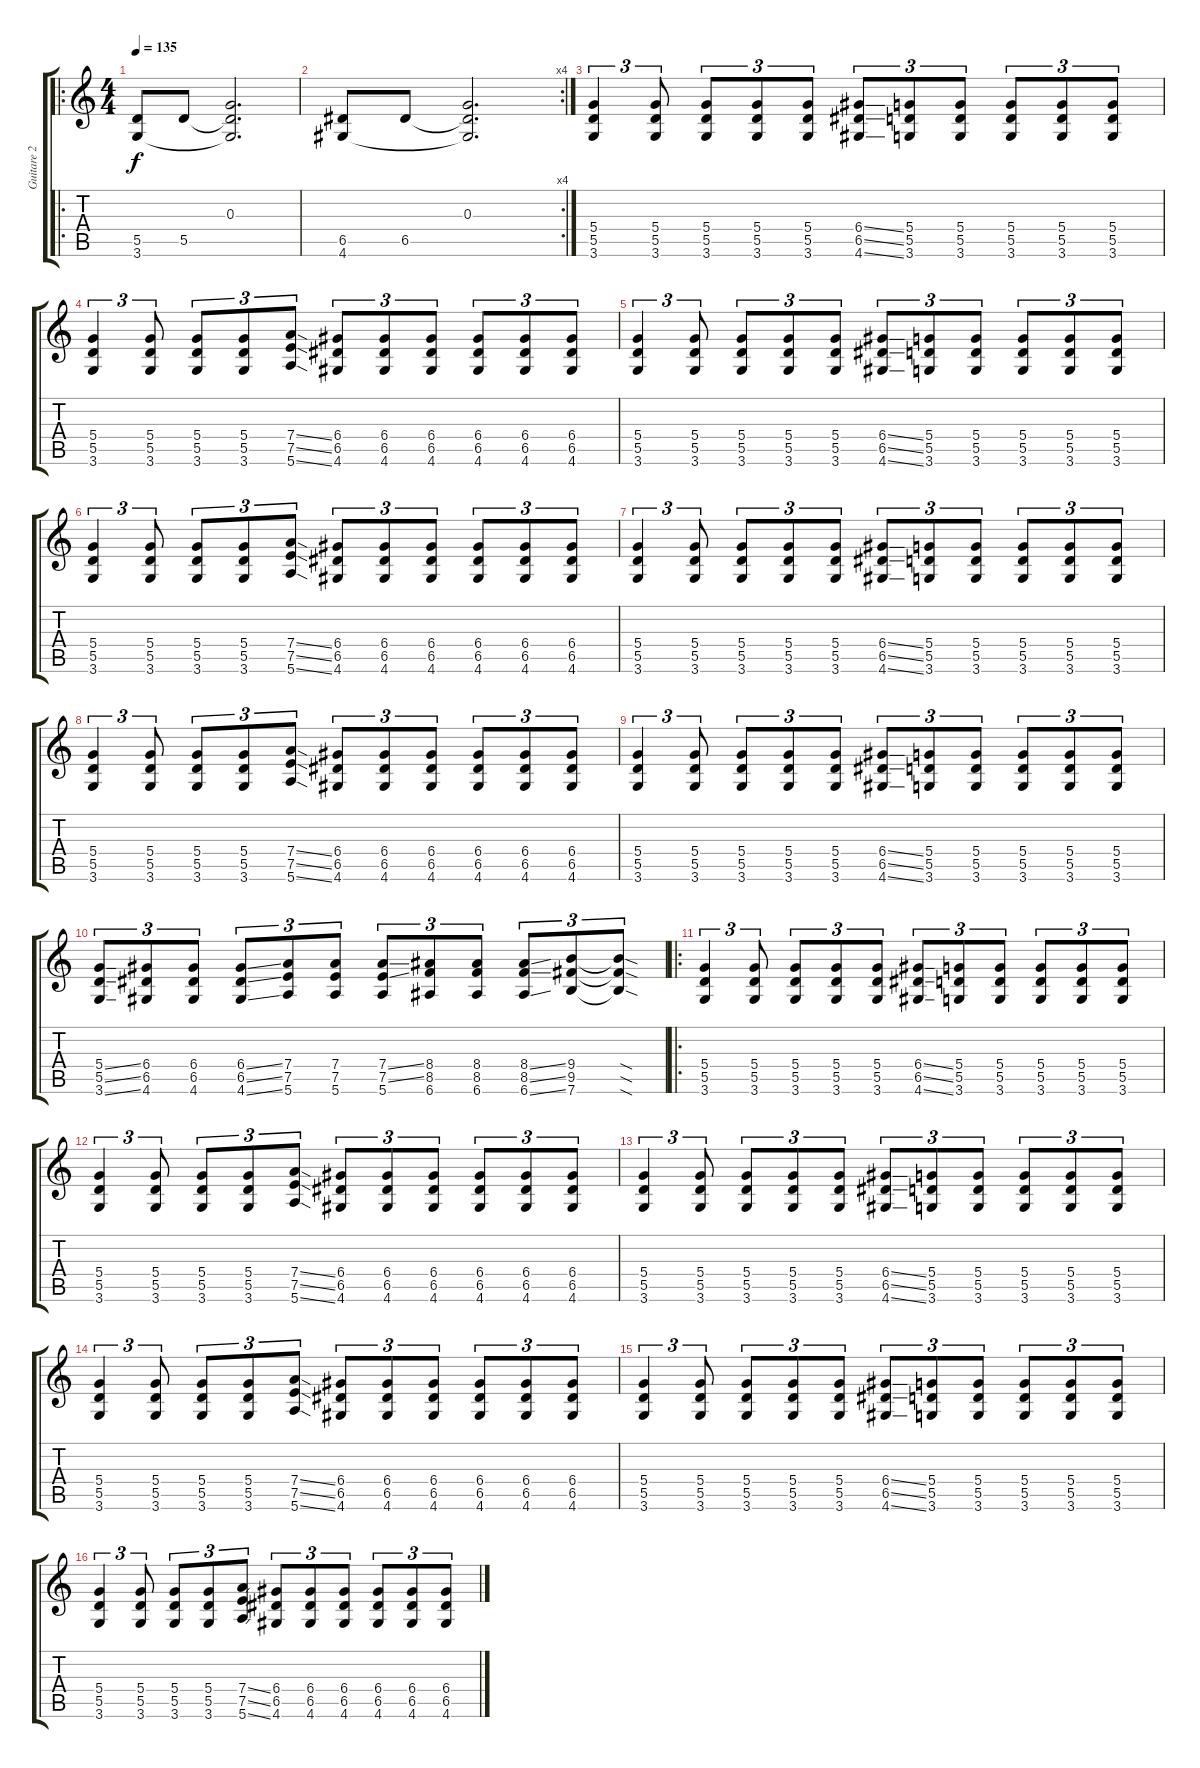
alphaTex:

\track ("Guitare 2" "Guitare 2") {instrument distortionguitar}
\staff {score tabs}
\tuning (E4 B3 G3 D3 A2 E2) {hide}
\ro
\ts (4 4)
\tempo 135
\clef g2
\ks c
(5.5 3.6).8{dy f} 5.5.8 (0.3 5.5{t} 3.6{t}).2{d} |
\rc 4
(6.5 4.6).8 6.5.8 (0.3 6.5{t} 4.6{t}).2{d} |
(5.4 5.5 3.6).4{tu (3 2)} (5.4 5.5 3.6).8{tu (3 2)} (5.4 5.5 3.6).8{tu (3 2)} (5.4 5.5 3.6).8{tu (3 2)} (5.4 5.5 3.6).8{tu (3 2)} (6.4{ss} 6.5{ss} 4.6{ss}).8{tu (3 2)} (5.4 5.5 3.6).8{tu (3 2)} (5.4 5.5 3.6).8{tu (3 2)} (5.4 5.5 3.6).8{tu (3 2)} (5.4 5.5 3.6).8{tu (3 2)} (5.4 5.5 3.6).8{tu (3 2)} |
(5.4 5.5 3.6).4{tu (3 2)} (5.4 5.5 3.6).8{tu (3 2)} (5.4 5.5 3.6).8{tu (3 2)} (5.4 5.5 3.6).8{tu (3 2)} (7.4{ss} 7.5{ss} 5.6{ss}).8{tu (3 2)} (6.4 6.5 4.6).8{tu (3 2)} (6.4 6.5 4.6).8{tu (3 2)} (6.4 6.5 4.6).8{tu (3 2)} (6.4 6.5 4.6).8{tu (3 2)} (6.4 6.5 4.6).8{tu (3 2)} (6.4 6.5 4.6).8{tu (3 2)} |
(5.4 5.5 3.6).4{tu (3 2)} (5.4 5.5 3.6).8{tu (3 2)} (5.4 5.5 3.6).8{tu (3 2)} (5.4 5.5 3.6).8{tu (3 2)} (5.4 5.5 3.6).8{tu (3 2)} (6.4{ss} 6.5{ss} 4.6{ss}).8{tu (3 2)} (5.4 5.5 3.6).8{tu (3 2)} (5.4 5.5 3.6).8{tu (3 2)} (5.4 5.5 3.6).8{tu (3 2)} (5.4 5.5 3.6).8{tu (3 2)} (5.4 5.5 3.6).8{tu (3 2)} |
(5.4 5.5 3.6).4{tu (3 2)} (5.4 5.5 3.6).8{tu (3 2)} (5.4 5.5 3.6).8{tu (3 2)} (5.4 5.5 3.6).8{tu (3 2)} (7.4{ss} 7.5{ss} 5.6{ss}).8{tu (3 2)} (6.4 6.5 4.6).8{tu (3 2)} (6.4 6.5 4.6).8{tu (3 2)} (6.4 6.5 4.6).8{tu (3 2)} (6.4 6.5 4.6).8{tu (3 2)} (6.4 6.5 4.6).8{tu (3 2)} (6.4 6.5 4.6).8{tu (3 2)} |
(5.4 5.5 3.6).4{tu (3 2)} (5.4 5.5 3.6).8{tu (3 2)} (5.4 5.5 3.6).8{tu (3 2)} (5.4 5.5 3.6).8{tu (3 2)} (5.4 5.5 3.6).8{tu (3 2)} (6.4{ss} 6.5{ss} 4.6{ss}).8{tu (3 2)} (5.4 5.5 3.6).8{tu (3 2)} (5.4 5.5 3.6).8{tu (3 2)} (5.4 5.5 3.6).8{tu (3 2)} (5.4 5.5 3.6).8{tu (3 2)} (5.4 5.5 3.6).8{tu (3 2)} |
(5.4 5.5 3.6).4{tu (3 2)} (5.4 5.5 3.6).8{tu (3 2)} (5.4 5.5 3.6).8{tu (3 2)} (5.4 5.5 3.6).8{tu (3 2)} (7.4{ss} 7.5{ss} 5.6{ss}).8{tu (3 2)} (6.4 6.5 4.6).8{tu (3 2)} (6.4 6.5 4.6).8{tu (3 2)} (6.4 6.5 4.6).8{tu (3 2)} (6.4 6.5 4.6).8{tu (3 2)} (6.4 6.5 4.6).8{tu (3 2)} (6.4 6.5 4.6).8{tu (3 2)} |
(5.4 5.5 3.6).4{tu (3 2)} (5.4 5.5 3.6).8{tu (3 2)} (5.4 5.5 3.6).8{tu (3 2)} (5.4 5.5 3.6).8{tu (3 2)} (5.4 5.5 3.6).8{tu (3 2)} (6.4{ss} 6.5{ss} 4.6{ss}).8{tu (3 2)} (5.4 5.5 3.6).8{tu (3 2)} (5.4 5.5 3.6).8{tu (3 2)} (5.4 5.5 3.6).8{tu (3 2)} (5.4 5.5 3.6).8{tu (3 2)} (5.4 5.5 3.6).8{tu (3 2)} |
(5.4{ss} 5.5{ss} 3.6{ss}).8{tu (3 2)} (6.4 6.5 4.6).8{tu (3 2)} (6.4 6.5 4.6).8{tu (3 2)} (6.4{ss} 6.5{ss} 4.6{ss}).8{tu (3 2)} (7.4 7.5 5.6).8{tu (3 2)} (7.4 7.5 5.6).8{tu (3 2)} (7.4{ss} 7.5{ss} 5.6).8{tu (3 2)} (8.4 8.5 6.6).8{tu (3 2)} (8.4 8.5 6.6).8{tu (3 2)} (8.4{ss} 8.5{ss} 6.6{ss}).8{tu (3 2)} (9.4 9.5 7.6).8{tu (3 2)} (9.4{sod t} 9.5{sod t} 7.6{sod t}).8{tu (3 2)} |
\ro
(5.4 5.5 3.6).4{tu (3 2)} (5.4 5.5 3.6).8{tu (3 2)} (5.4 5.5 3.6).8{tu (3 2)} (5.4 5.5 3.6).8{tu (3 2)} (5.4 5.5 3.6).8{tu (3 2)} (6.4{ss} 6.5{ss} 4.6{ss}).8{tu (3 2)} (5.4 5.5 3.6).8{tu (3 2)} (5.4 5.5 3.6).8{tu (3 2)} (5.4 5.5 3.6).8{tu (3 2)} (5.4 5.5 3.6).8{tu (3 2)} (5.4 5.5 3.6).8{tu (3 2)} |
(5.4 5.5 3.6).4{tu (3 2)} (5.4 5.5 3.6).8{tu (3 2)} (5.4 5.5 3.6).8{tu (3 2)} (5.4 5.5 3.6).8{tu (3 2)} (7.4{ss} 7.5{ss} 5.6{ss}).8{tu (3 2)} (6.4 6.5 4.6).8{tu (3 2)} (6.4 6.5 4.6).8{tu (3 2)} (6.4 6.5 4.6).8{tu (3 2)} (6.4 6.5 4.6).8{tu (3 2)} (6.4 6.5 4.6).8{tu (3 2)} (6.4 6.5 4.6).8{tu (3 2)} |
(5.4 5.5 3.6).4{tu (3 2)} (5.4 5.5 3.6).8{tu (3 2)} (5.4 5.5 3.6).8{tu (3 2)} (5.4 5.5 3.6).8{tu (3 2)} (5.4 5.5 3.6).8{tu (3 2)} (6.4{ss} 6.5{ss} 4.6{ss}).8{tu (3 2)} (5.4 5.5 3.6).8{tu (3 2)} (5.4 5.5 3.6).8{tu (3 2)} (5.4 5.5 3.6).8{tu (3 2)} (5.4 5.5 3.6).8{tu (3 2)} (5.4 5.5 3.6).8{tu (3 2)} |
(5.4 5.5 3.6).4{tu (3 2)} (5.4 5.5 3.6).8{tu (3 2)} (5.4 5.5 3.6).8{tu (3 2)} (5.4 5.5 3.6).8{tu (3 2)} (7.4{ss} 7.5{ss} 5.6{ss}).8{tu (3 2)} (6.4 6.5 4.6).8{tu (3 2)} (6.4 6.5 4.6).8{tu (3 2)} (6.4 6.5 4.6).8{tu (3 2)} (6.4 6.5 4.6).8{tu (3 2)} (6.4 6.5 4.6).8{tu (3 2)} (6.4 6.5 4.6).8{tu (3 2)} |
(5.4 5.5 3.6).4{tu (3 2)} (5.4 5.5 3.6).8{tu (3 2)} (5.4 5.5 3.6).8{tu (3 2)} (5.4 5.5 3.6).8{tu (3 2)} (5.4 5.5 3.6).8{tu (3 2)} (6.4{ss} 6.5{ss} 4.6{ss}).8{tu (3 2)} (5.4 5.5 3.6).8{tu (3 2)} (5.4 5.5 3.6).8{tu (3 2)} (5.4 5.5 3.6).8{tu (3 2)} (5.4 5.5 3.6).8{tu (3 2)} (5.4 5.5 3.6).8{tu (3 2)} |
(5.4 5.5 3.6).4{tu (3 2)} (5.4 5.5 3.6).8{tu (3 2)} (5.4 5.5 3.6).8{tu (3 2)} (5.4 5.5 3.6).8{tu (3 2)} (7.4{ss} 7.5{ss} 5.6{ss}).8{tu (3 2)} (6.4 6.5 4.6).8{tu (3 2)} (6.4 6.5 4.6).8{tu (3 2)} (6.4 6.5 4.6).8{tu (3 2)} (6.4 6.5 4.6).8{tu (3 2)} (6.4 6.5 4.6).8{tu (3 2)} (6.4 6.5 4.6).8{tu (3 2)}
